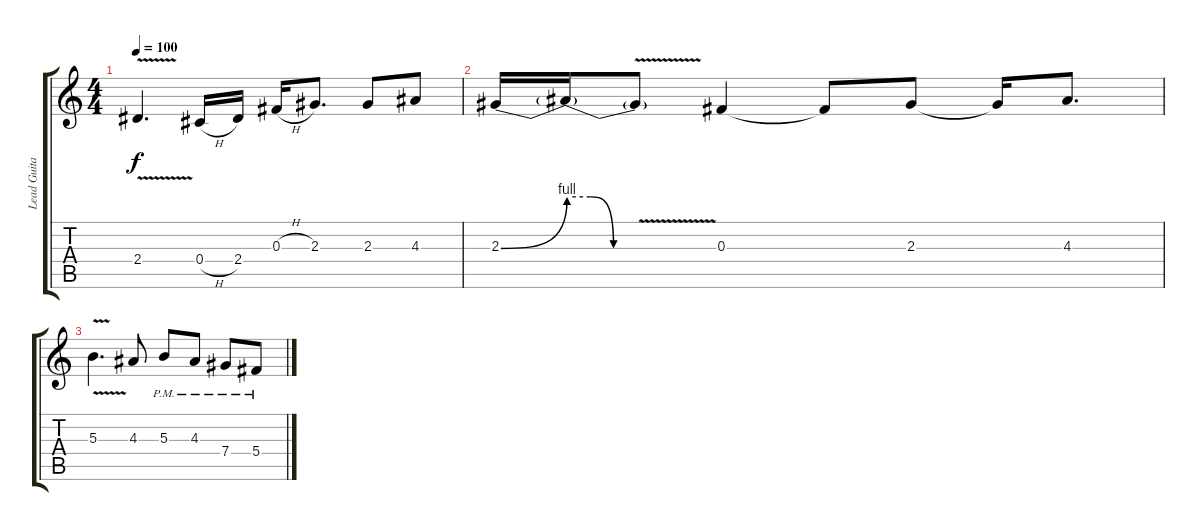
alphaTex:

\track ("Lead Guitar" "Lead Guita") {instrument distortionguitar}
\staff {score tabs}
\tuning (Eb4 Bb3 Gb3 Db3 Ab2 Eb2) {hide}
\ts (4 4)
\tempo 100
\clef g2
\ks c
2.4{v}.4{d dy f} 0.4{h}.16 2.4.16 0.3{h}.16 2.3.8{d} 2.3.8 4.3.8 |
2.3{be (bend 0 0 60 4)}.16 2.3{be (custom 0 4 20 4 40 0 60 0) t}.16 2.3{v t}.8 0.3.4 0.3{t}.8 2.3.8 2.3{t}.16 4.3.8{d} |
5.3{v}.4{d} 4.3.8 5.3{pm}.8 4.3{pm}.8 7.4{pm}.8 5.4{pm}.8
